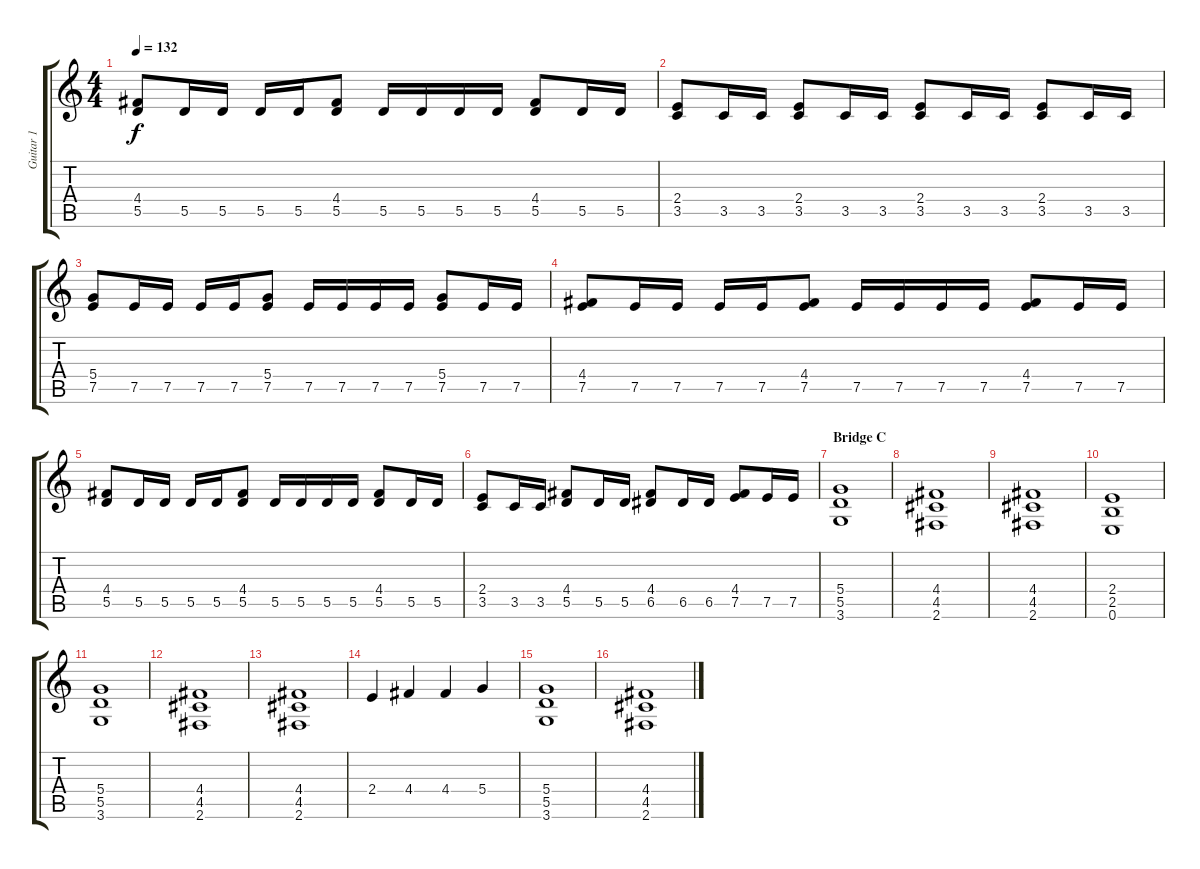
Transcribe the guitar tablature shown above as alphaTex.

\track ("Guitar 1" "Guitar 1") {instrument distortionguitar}
\staff {score tabs}
\tuning (E4 B3 G3 D3 A2 E2) {hide}
\ts (4 4)
\tempo 132
\clef g2
\ks c
(4.4 5.5).8{dy f} 5.5.16 5.5.16 5.5.16 5.5.16 (4.4 5.5).8 5.5.16 5.5.16 5.5.16 5.5.16 (4.4 5.5).8 5.5.16 5.5.16 |
(2.4 3.5).8 3.5.16 3.5.16 (2.4 3.5).8 3.5.16 3.5.16 (2.4 3.5).8 3.5.16 3.5.16 (2.4 3.5).8 3.5.16 3.5.16 |
(5.4 7.5).8 7.5.16 7.5.16 7.5.16 7.5.16 (5.4 7.5).8 7.5.16 7.5.16 7.5.16 7.5.16 (5.4 7.5).8 7.5.16 7.5.16 |
(4.4 7.5).8 7.5.16 7.5.16 7.5.16 7.5.16 (4.4 7.5).8 7.5.16 7.5.16 7.5.16 7.5.16 (4.4 7.5).8 7.5.16 7.5.16 |
(4.4 5.5).8 5.5.16 5.5.16 5.5.16 5.5.16 (4.4 5.5).8 5.5.16 5.5.16 5.5.16 5.5.16 (4.4 5.5).8 5.5.16 5.5.16 |
(2.4 3.5).8 3.5.16 3.5.16 (4.4 5.5).8 5.5.16 5.5.16 (4.4 6.5).8 6.5.16 6.5.16 (4.4 7.5).8 7.5.16 7.5.16 |
\section ("" "Bridge C")
(5.4 5.5 3.6).1 |
(4.4 4.5 2.6).1 |
(4.4 4.5 2.6).1 |
(2.4 2.5 0.6).1 |
(5.4 5.5 3.6).1 |
(4.4 4.5 2.6).1 |
(4.4 4.5 2.6).1 |
2.4.4 4.4.4 4.4.4 5.4.4 |
(5.4 5.5 3.6).1 |
(4.4 4.5 2.6).1
